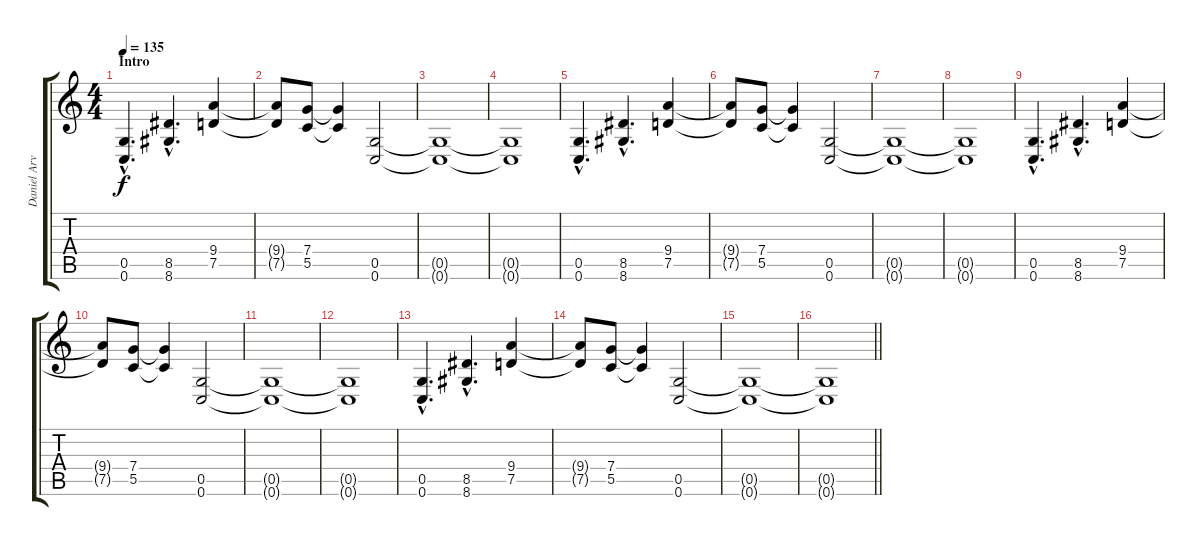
\track ("Daniel Arvidsson " "Daniel Arv") {instrument distortionguitar}
\staff {score tabs}
\tuning (D4 A3 F3 C3 G2 C2) {hide}
\ts (4 4)
\section ("" "Intro")
\tempo 135
\clef g2
\ks c
(0.5{hac} 0.6{hac}).4{d dy f instrument distortionguitar} (8.5{hac} 8.6{hac}).4{d} (9.4 7.5).4 |
(9.4{t} 7.5{t}).8 (7.4 5.5).8 (7.4{t} 5.5{t}).4 (0.5 0.6).2 |
(0.5{t} 0.6{t}).1 |
(0.5{t} 0.6{t}).1 |
(0.5{hac} 0.6{hac}).4{d} (8.5{hac} 8.6{hac}).4{d} (9.4 7.5).4 |
(9.4{t} 7.5{t}).8 (7.4 5.5).8 (7.4{t} 5.5{t}).4 (0.5 0.6).2 |
(0.5{t} 0.6{t}).1 |
(0.5{t} 0.6{t}).1 |
(0.5{hac} 0.6{hac}).4{d} (8.5{hac} 8.6{hac}).4{d} (9.4 7.5).4 |
(9.4{t} 7.5{t}).8 (7.4 5.5).8 (7.4{t} 5.5{t}).4 (0.5 0.6).2 |
(0.5{t} 0.6{t}).1 |
(0.5{t} 0.6{t}).1 |
(0.5{hac} 0.6{hac}).4{d} (8.5{hac} 8.6{hac}).4{d} (9.4 7.5).4 |
(9.4{t} 7.5{t}).8 (7.4 5.5).8 (7.4{t} 5.5{t}).4 (0.5 0.6).2 |
(0.5{t} 0.6{t}).1 |
\barLineRight lightlight
(0.5{t} 0.6{t}).1
